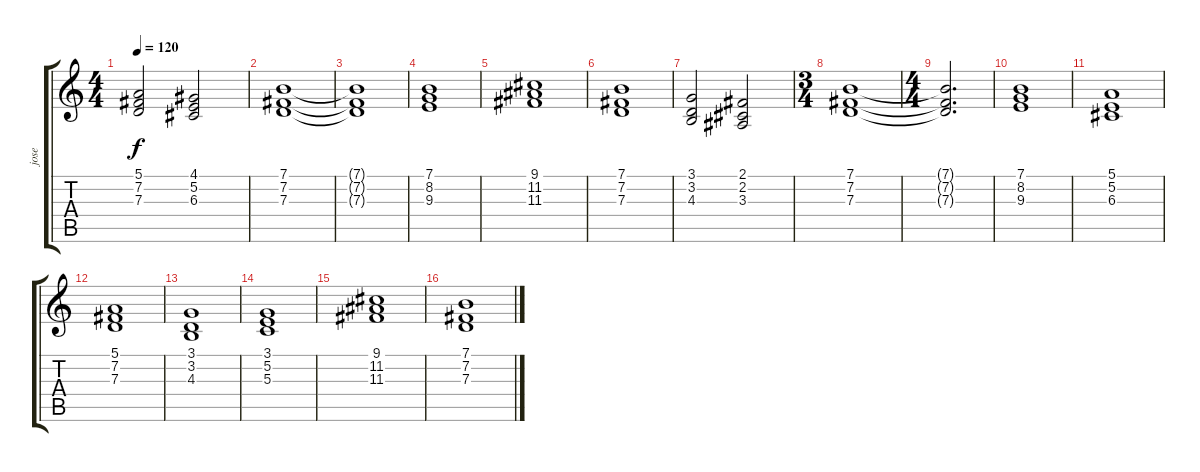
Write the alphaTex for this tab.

\track ("jose" "jose") {instrument stringensemble1}
\staff {score tabs}
\tuning (E4 B3 G3 D3 A2 E2) {hide}
\ts (4 4)
\tempo 120
\clef g2
\ks c
(5.1{t} 7.2{t} 7.3{t}).2{dy f} (4.1 5.2 6.3).2 |
(7.1 7.2 7.3).1 |
(7.1{t} 7.2{t} 7.3{t}).1 |
(7.1 8.2 9.3).1 |
(9.1 11.2 11.3).1 |
(7.1 7.2 7.3).1 |
(3.1 3.2 4.3).2 (2.1 2.2 3.3).2 |
\ts (3 4)
(7.1 7.2 7.3).1 |
\ts (4 4)
(7.1{t} 7.2{t} 7.3{t}).2{d volume 4} |
(7.1 8.2 9.3).1 |
(5.1 5.2 6.3).1 |
(5.1 7.2 7.3).1 |
(3.1 3.2 4.3).1 |
(3.1 5.2 5.3).1 |
(9.1 11.2 11.3).1 |
(7.1 7.2 7.3).1
